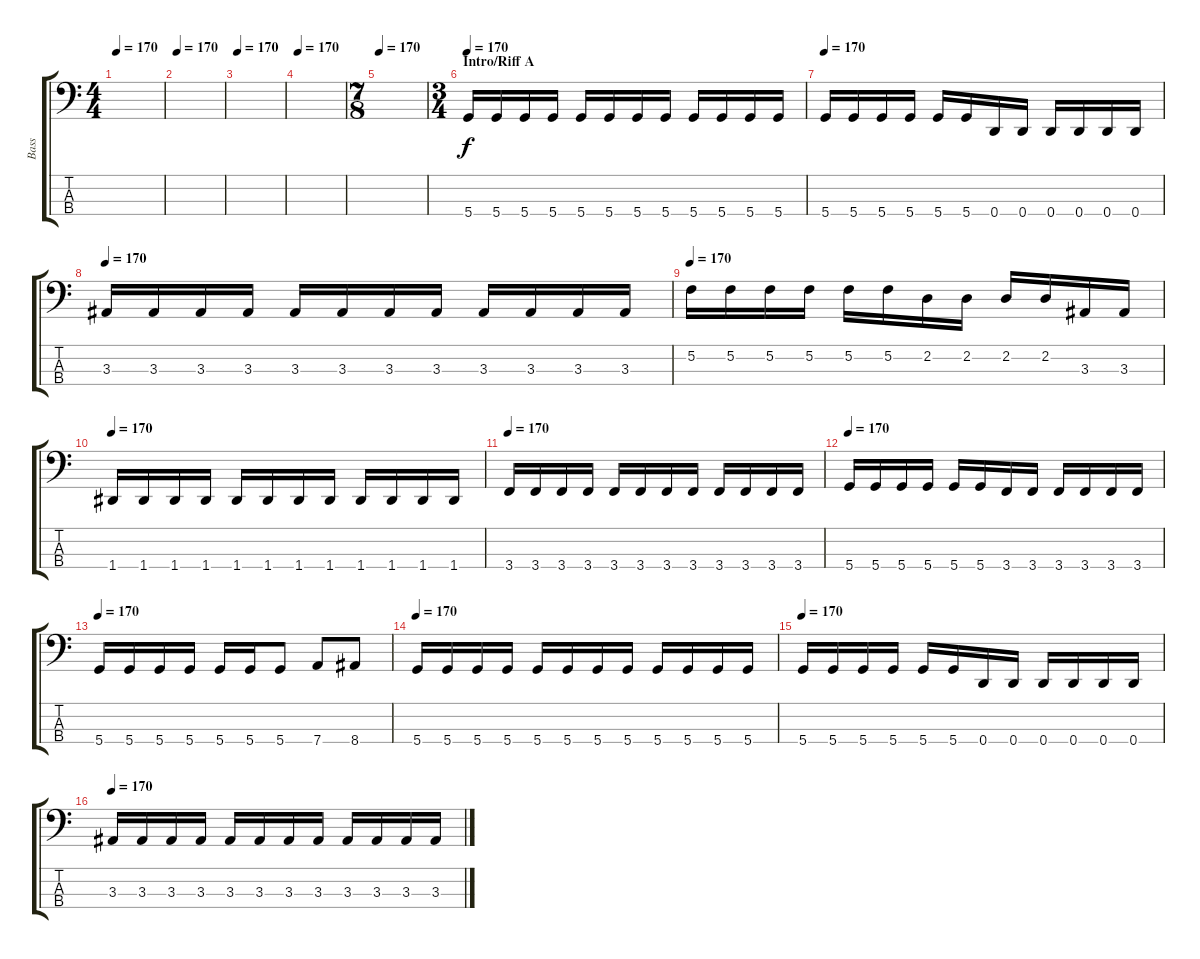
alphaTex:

\track ("Bass" "Bass") {instrument electricbasspick}
\staff {score tabs}
\tuning (F2 C2 G1 D1) {hide}
\ts (4 4)
\tempo 170
\clef f4
\ks c
|
\tempo 170
|
\tempo 170
|
\tempo 170
|
\ts (7 8)
\tempo 170
|
\ts (3 4)
\section ("" "Intro/Riff A")
\tempo 170
5.4.16 5.4.16 5.4.16 5.4.16 5.4.16 5.4.16 5.4.16 5.4.16 5.4.16 5.4.16 5.4.16 5.4.16 |
\tempo 170
5.4.16 5.4.16 5.4.16 5.4.16 5.4.16 5.4.16 0.4.16 0.4.16 0.4.16 0.4.16 0.4.16 0.4.16 |
\tempo 170
3.3.16 3.3.16 3.3.16 3.3.16 3.3.16 3.3.16 3.3.16 3.3.16 3.3.16 3.3.16 3.3.16 3.3.16 |
\tempo 170
5.2.16 5.2.16 5.2.16 5.2.16 5.2.16 5.2.16 2.2.16 2.2.16 2.2.16 2.2.16 3.3.16 3.3.16 |
\tempo 170
1.4.16 1.4.16 1.4.16 1.4.16 1.4.16 1.4.16 1.4.16 1.4.16 1.4.16 1.4.16 1.4.16 1.4.16 |
\tempo 170
3.4.16 3.4.16 3.4.16 3.4.16 3.4.16 3.4.16 3.4.16 3.4.16 3.4.16 3.4.16 3.4.16 3.4.16 |
\tempo 170
5.4.16 5.4.16 5.4.16 5.4.16 5.4.16 5.4.16 3.4.16 3.4.16 3.4.16 3.4.16 3.4.16 3.4.16 |
\tempo 170
5.4.16 5.4.16 5.4.16 5.4.16 5.4.16 5.4.16 5.4.8 7.4.8 8.4.8 |
\tempo 170
5.4.16 5.4.16 5.4.16 5.4.16 5.4.16 5.4.16 5.4.16 5.4.16 5.4.16 5.4.16 5.4.16 5.4.16 |
\tempo 170
5.4.16 5.4.16 5.4.16 5.4.16 5.4.16 5.4.16 0.4.16 0.4.16 0.4.16 0.4.16 0.4.16 0.4.16 |
\tempo 170
3.3.16 3.3.16 3.3.16 3.3.16 3.3.16 3.3.16 3.3.16 3.3.16 3.3.16 3.3.16 3.3.16 3.3.16
